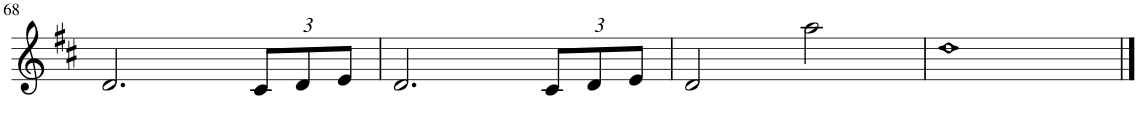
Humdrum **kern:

**kern
*part1
*staff1
*I"ヴァイオリン
!!LO:PB:g=z
*clefG2
*k[f#c#]
*M4/4
*met(c)
=68
2.d/
*Xbrackettup
12c#/L
12d/
12e/J
=69
2.d/
12c#/L
12d/
12e/J
=70
2d/
2aa\
=71
!LO:N:head=diamond
1dd
==
*-
